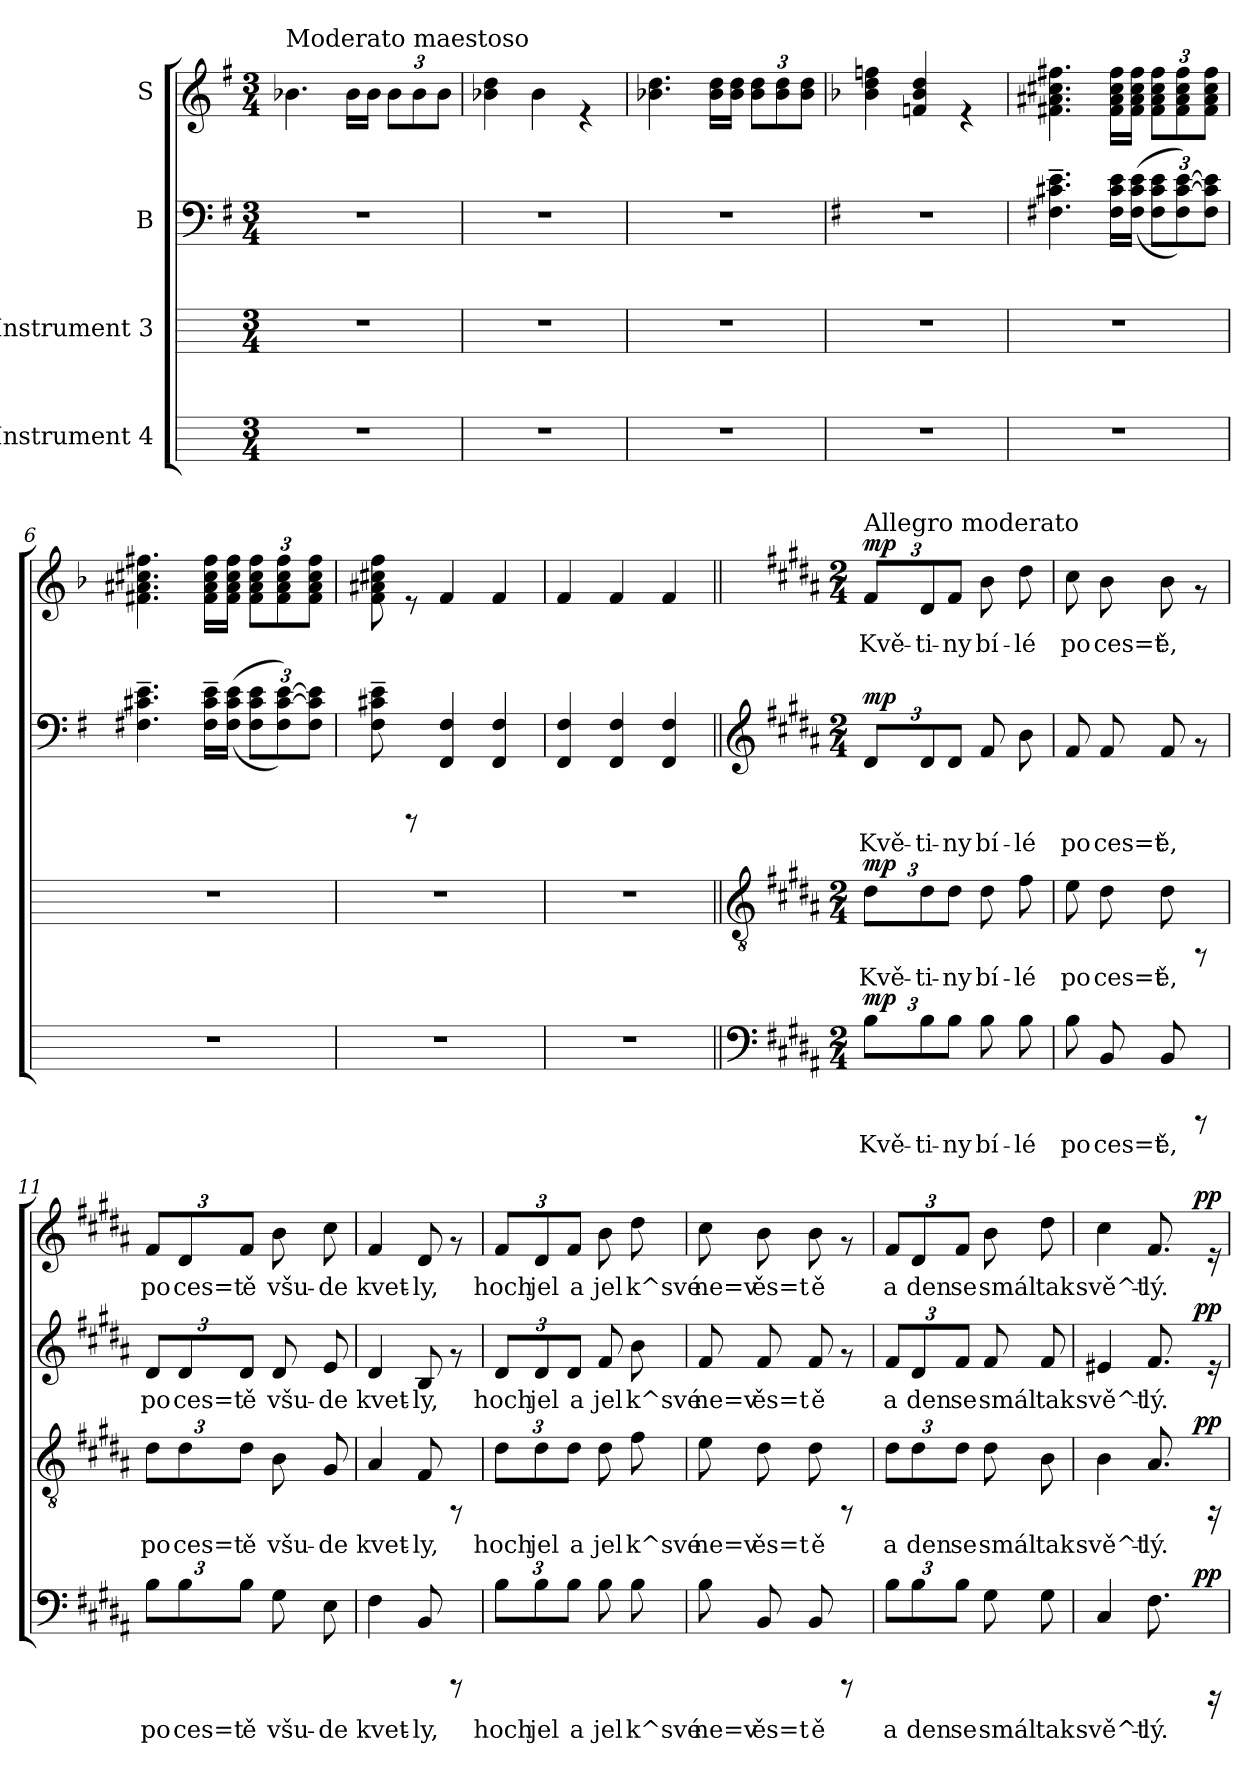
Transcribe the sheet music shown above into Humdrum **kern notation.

**kern	**text	**dynam	**kern	**text	**dynam	**kern	**text	**dynam	**kern	**text	**dynam
*part4	*part4	*part4	*part3	*part3	*part3	*part2	*part2	*part2	*part1	*part1	*part1
*staff4	*staff4	*staff4	*staff3	*staff3	*staff3	*staff2	*staff2	*staff2	*staff1	*staff1	*staff1
*I"Instrument 4	*	*	*I"Instrument 3	*	*	*I"B	*	*	*I"S	*	*
!!LO:PB:g=z
*stria5	*	*	*stria5	*	*	*stria5	*	*	*stria5	*	*
*	*	*	*	*	*	*clefF4	*	*	*clefG2	*	*
*k[]	*	*	*k[]	*	*	*k[f#]	*	*	*k[f#]	*	*
*C:	*	*	*C:	*	*	*G:	*	*	*G:	*	*
*M3/4	*	*	*M3/4	*	*	*M3/4	*	*	*M3/4	*	*
=1	=1	=1	=1	=1	=1	=1	=1	=1	=1	=1	=1
!	!	!	!	!	!	!	!	!	!LO:TX:a:t=Moderato maestoso	!	!
!	!	!	!	!	!	!	!	!	!	!LO:LY:b:rj	!
2.r	.	.	2.r	.	.	2.r	.	.	4.b-X\	.	.
!	!	!	!	!	!	!	!	!	!	!LO:LY:b:rj	!
.	.	.	.	.	.	.	.	.	16b-\L	.	.
!	!	!	!	!	!	!	!	!	!	!LO:LY:b:rj	!
.	.	.	.	.	.	.	.	.	16b-\J	.	.
*	*	*	*	*	*	*	*	*	*Xbrackettup	*	*
!	!	!	!	!	!	!	!	!	!	!LO:LY:b:rj	!
.	.	.	.	.	.	.	.	.	12b-\L	.	.
!	!	!	!	!	!	!	!	!	!	!LO:LY:b:rj	!
.	.	.	.	.	.	.	.	.	12b-\	.	.
!	!	!	!	!	!	!	!	!	!	!LO:LY:b:rj	!
.	.	.	.	.	.	.	.	.	12b-\J	.	.
=2	=2	=2	=2	=2	=2	=2	=2	=2	=2	=2	=2
!	!	!	!	!	!	!	!	!	!	!LO:LY:b:rj	!
2.r	.	.	2.r	.	.	2.r	.	.	4dd\ 4b-X\	.	.
!	!	!	!	!	!	!	!	!	!	!LO:LY:b:rj	!
.	.	.	.	.	.	.	.	.	4b-\	.	.
.	.	.	.	.	.	.	.	.	4re	.	.
=3	=3	=3	=3	=3	=3	=3	=3	=3	=3	=3	=3
!	!	!	!	!	!	!	!	!	!	!LO:LY:b:rj	!
2.r	.	.	2.r	.	.	2.r	.	.	4.dd\ 4.b-X\	.	.
!	!	!	!	!	!	!	!	!	!	!LO:LY:b:rj	!
.	.	.	.	.	.	.	.	.	16dd\ 16b-\L	.	.
!	!	!	!	!	!	!	!	!	!	!LO:LY:b:rj	!
.	.	.	.	.	.	.	.	.	16dd\ 16b-\J	.	.
!	!	!	!	!	!	!	!	!	!	!LO:LY:b:rj	!
.	.	.	.	.	.	.	.	.	12dd\ 12b-\L	.	.
!	!	!	!	!	!	!	!	!	!	!LO:LY:b:rj	!
.	.	.	.	.	.	.	.	.	12dd\ 12b-\	.	.
!	!	!	!	!	!	!	!	!	!	!LO:LY:b:rj	!
.	.	.	.	.	.	.	.	.	12dd\ 12b-\J	.	.
=4	=4	=4	=4	=4	=4	=4	=4	=4	=4	=4	=4
*	*	*	*	*	*	*	*	*	*k[b-]	*	*
*	*	*	*	*	*	*	*	*	*F:	*	*
!	!	!	!	!	!	!	!	!	!	!LO:LY:b:rj	!
2.r	.	.	2.r	.	.	2.r	.	.	4ffn\ 4dd\ 4b-\	.	.
!	!	!	!	!	!	!	!	!	!	!LO:LY:b:rj	!
.	.	.	.	.	.	.	.	.	4dd/ 4b-/ 4fn/	.	.
.	.	.	.	.	.	.	.	.	4re	.	.
=5	=5	=5	=5	=5	=5	=5	=5	=5	=5	=5	=5
!	!	!	!	!	!	!	!LO:LY:b:rj	!	!	!LO:LY:b:rj	!
2.r	.	.	2.r	.	.	4.e\~> 4.c#X\~> 4.F#X\~>	.	.	4.ff#X\ 4.cc#X\ 4.a#X\ 4.f#X\	.	.
!	!	!	!	!	!	!	!LO:LY:b:rj	!	!	!LO:LY:b:rj	!
.	.	.	.	.	.	16e\ 16c#\ 16F#\L	.	.	16ff#\ 16cc#\ 16a#\ 16f#\L	.	.
!	!	!	!	!	!	!	!LO:LY:b:rj	!	!	!LO:LY:b:rj	!
.	.	.	.	.	.	(>(>16e\ 16c#\ 16F#\J	.	.	16ff#\ 16cc#\ 16a#\ 16f#\J	.	.
*	*	*	*	*	*	*Xbrackettup	*	*	*	*	*
!	!	!	!	!	!	!	!LO:LY:b:rj	!	!	!LO:LY:b:rj	!
.	.	.	.	.	.	12e\ 12c#\ 12F#\L	.	.	12ff#\ 12cc#\ 12a#\ 12f#\L	.	.
!	!	!	!	!	!	!	!LO:LY:b:rj	!	!	!LO:LY:b:rj	!
.	.	.	.	.	.	[>12e\ [>12c#\ 12F#\))	.	.	12ff#\ 12cc#\ 12a#\ 12f#\	.	.
!	!	!	!	!	!	!	!LO:LY:b:rj	!	!	!LO:LY:b:rj	!
.	.	.	.	.	.	12e\] 12c#\] 12F#\J	.	.	12ff#\ 12cc#\ 12a#\ 12f#\J	.	.
=6	=6	=6	=6	=6	=6	=6	=6	=6	=6	=6	=6
!	!	!	!	!	!	!	!LO:LY:b:rj	!	!	!LO:LY:b:rj	!
2.r	.	.	2.r	.	.	4.e\~> 4.c#X\~> 4.F#X\~>	.	.	4.ff#X\ 4.cc#X\ 4.a#X\ 4.f#X\	.	.
!	!	!	!	!	!	!	!LO:LY:b:rj	!	!	!LO:LY:b:rj	!
.	.	.	.	.	.	16e\~> 16c#\~> 16F#\~>L	.	.	16ff#\ 16cc#\ 16a#\ 16f#\L	.	.
!	!	!	!	!	!	!	!LO:LY:b:rj	!	!	!LO:LY:b:rj	!
.	.	.	.	.	.	(>(>16e\ 16c#\ 16F#\J	.	.	16ff#\ 16cc#\ 16a#\ 16f#\J	.	.
!	!	!	!	!	!	!	!LO:LY:b:rj	!	!	!LO:LY:b:rj	!
.	.	.	.	.	.	12e\ 12c#\ 12F#\L	.	.	12ff#\ 12cc#\ 12a#\ 12f#\L	.	.
!	!	!	!	!	!	!	!LO:LY:b:rj	!	!	!LO:LY:b:rj	!
.	.	.	.	.	.	[>12e\ [>12c#\ 12F#\))	.	.	12ff#\ 12cc#\ 12a#\ 12f#\	.	.
!	!	!	!	!	!	!	!LO:LY:b:rj	!	!	!LO:LY:b:rj	!
.	.	.	.	.	.	12e\] 12c#\] 12F#\J	.	.	12ff#\ 12cc#\ 12a#\ 12f#\J	.	.
=7	=7	=7	=7	=7	=7	=7	=7	=7	=7	=7	=7
!	!	!	!	!	!	!	!LO:LY:b:rj	!	!	!LO:LY:b:rj	!
2.r	.	.	2.r	.	.	8e\~> 8c#X\~> 8F#\~>	.	.	8ff\ 8cc#X\ 8a#X\ 8f\	.	.
.	.	.	.	.	.	8rBBBB	.	.	8re	.	.
!	!	!	!	!	!	!	!LO:LY:b:rj	!	!	!LO:LY:b:rj	!
.	.	.	.	.	.	4F#/ 4FF#/	.	.	4f/	.	.
!	!	!	!	!	!	!	!LO:LY:b:rj	!	!	!LO:LY:b:rj	!
.	.	.	.	.	.	4F#/ 4FF#/	.	.	4f/	.	.
=8	=8	=8	=8	=8	=8	=8	=8	=8	=8	=8	=8
!	!	!	!	!	!	!	!LO:LY:b:rj	!	!	!LO:LY:b:rj	!
2.r	.	.	2.r	.	.	4F#/ 4FF#/	.	.	4f/	.	.
!	!	!	!	!	!	!	!LO:LY:b:rj	!	!	!LO:LY:b:rj	!
.	.	.	.	.	.	4F#/ 4FF#/	.	.	4f/	.	.
!	!	!	!	!	!	!	!LO:LY:b:rj	!	!	!LO:LY:b:rj	!
.	.	.	.	.	.	4F#/ 4FF#/	.	.	4f/	.	.
!!LO:LB:g=z
=9||	=9||	=9||	=9||	=9||	=9||	=9||	=9||	=9||	=9||	=9||	=9||
*clefF4	*	*	*clefGv2	*	*	*clefG2	*	*	*	*	*
*k[f#c#g#d#a#]	*	*	*k[f#c#g#d#a#]	*	*	*k[f#c#g#d#a#]	*	*	*k[f#c#g#d#a#]	*	*
*B:	*	*	*B:	*	*	*B:	*	*	*B:	*	*
*M2/4	*	*	*M2/4	*	*	*M2/4	*	*	*M2/4	*	*
!	!LO:LY:b:rj	!	!	!LO:LY:b:rj	!	!	!	!	!	!	!
*	*	*	*	*	*	*brackettup	*	*	*	*	*
!	!	!	!	!	!	!	!LO:LY:b:rj	!	!	!	!
*	*	*	*	*	*	*	*	*	*brackettup	*	*
!	!	!	!	!	!	!	!	!	!LO:TX:a:t=Allegro moderato	!	!
!	!	!LO:DY:a	!	!	!LO:DY:a	!	!	!LO:DY:a	!	!LO:LY:b:rj	!LO:DY:a
12B\L	Kvě-	mp	12d#\L	Kvě-	mp	12d#/L	Kvě-	mp	12f#/L	Kvě-	mp
!	!LO:LY:b:rj	!	!	!LO:LY:b:rj	!	!	!LO:LY:b:rj	!	!	!LO:LY:b:rj	!
12B\	-ti-	.	12d#\	-ti-	.	12d#/	-ti-	.	12d#/	-ti-	.
!	!LO:LY:b:rj	!	!	!LO:LY:b:rj	!	!	!LO:LY:b:rj	!	!	!LO:LY:b:rj	!
12B\J	-ny	.	12d#\J	-ny	.	12d#/J	-ny	.	12f#/J	-ny	.
!	!LO:LY:b:rj	!	!	!LO:LY:b:rj	!	!	!LO:LY:b:rj	!	!	!LO:LY:b:rj	!
8B\	bí-	.	8d#\	bí-	.	8f#/	bí-	.	8b\	bí-	.
!	!LO:LY:b:rj	!	!	!LO:LY:b:rj	!	!	!LO:LY:b:rj	!	!	!LO:LY:b:rj	!
8B\	-lé	.	8f#\	-lé	.	8b\	-lé	.	8dd#\	-lé	.
=10	=10	=10	=10	=10	=10	=10	=10	=10	=10	=10	=10
!	!LO:LY:b:rj	!	!	!LO:LY:b:rj	!	!	!LO:LY:b:rj	!	!	!LO:LY:b:rj	!
8B\	po	.	8e\	po	.	8f#/	po	.	8cc#\	po	.
!	!LO:LY:b:rj	!	!	!LO:LY:b:rj	!	!	!LO:LY:b:rj	!	!	!LO:LY:b:rj	!
8BB/	ces=t	.	8d#\	ces=t	.	8f#/	ces=t	.	8b\	ces=t	.
!	!LO:LY:b:rj	!	!	!LO:LY:b:rj	!	!	!LO:LY:b:rj	!	!	!LO:LY:b:rj	!
8BB/	ě,	.	8d#\	ě,	.	8f#/	ě,	.	8b\	ě,	.
8rCCC	.	.	8rFF	.	.	8rf	.	.	8rf	.	.
=11	=11	=11	=11	=11	=11	=11	=11	=11	=11	=11	=11
!	!LO:LY:b:rj	!	!	!LO:LY:b:rj	!	!	!LO:LY:b:rj	!	!	!LO:LY:b:rj	!
12B\L	po	.	12d#\L	po	.	12d#/L	po	.	12f#/L	po	.
!	!LO:LY:b:rj	!	!	!LO:LY:b:rj	!	!	!LO:LY:b:rj	!	!	!LO:LY:b:rj	!
12B\	ces=t	.	12d#\	ces=t	.	12d#/	ces=t	.	12d#/	ces=t	.
!	!LO:LY:b:rj	!	!	!LO:LY:b:rj	!	!	!LO:LY:b:rj	!	!	!LO:LY:b:rj	!
12B\J	ě	.	12d#\J	ě	.	12d#/J	ě	.	12f#/J	ě	.
!	!LO:LY:b:rj	!	!	!LO:LY:b:rj	!	!	!LO:LY:b:rj	!	!	!LO:LY:b:rj	!
8G#\	všu-	.	8B\	všu-	.	8d#/	všu-	.	8b\	všu-	.
!	!LO:LY:b:rj	!	!	!LO:LY:b:rj	!	!	!LO:LY:b:rj	!	!	!LO:LY:b:rj	!
8E\	-de	.	8G#/	-de	.	8e/	-de	.	8cc#\	-de	.
=12	=12	=12	=12	=12	=12	=12	=12	=12	=12	=12	=12
!	!LO:LY:b:rj	!	!	!LO:LY:b:rj	!	!	!LO:LY:b:rj	!	!	!LO:LY:b:rj	!
4F#\	kvet-	.	4A#/	kvet-	.	4d#/	kvet-	.	4f#/	kvet-	.
!	!LO:LY:b:rj	!	!	!LO:LY:b:rj	!	!	!LO:LY:b:rj	!	!	!LO:LY:b:rj	!
8BB/	-ly,	.	8F#/	-ly,	.	8B/	-ly,	.	8d#/	-ly,	.
8rCCC	.	.	8rFF	.	.	8rf	.	.	8rf	.	.
=13	=13	=13	=13	=13	=13	=13	=13	=13	=13	=13	=13
!	!LO:LY:b:rj	!	!	!LO:LY:b:rj	!	!	!LO:LY:b:rj	!	!	!LO:LY:b:rj	!
12B\L	hoch	.	12d#\L	hoch	.	12d#/L	hoch	.	12f#/L	hoch	.
!	!LO:LY:b:rj	!	!	!LO:LY:b:rj	!	!	!LO:LY:b:rj	!	!	!LO:LY:b:rj	!
12B\	jel	.	12d#\	jel	.	12d#/	jel	.	12d#/	jel	.
!	!LO:LY:b:rj	!	!	!LO:LY:b:rj	!	!	!LO:LY:b:rj	!	!	!LO:LY:b:rj	!
12B\J	a	.	12d#\J	a	.	12d#/J	a	.	12f#/J	a	.
!	!LO:LY:b:rj	!	!	!LO:LY:b:rj	!	!	!LO:LY:b:rj	!	!	!LO:LY:b:rj	!
8B\	jel	.	8d#\	jel	.	8f#/	jel	.	8b\	jel	.
!	!LO:LY:b:rj	!	!	!LO:LY:b:rj	!	!	!LO:LY:b:rj	!	!	!LO:LY:b:rj	!
8B\	k^své	.	8f#\	k^své	.	8b\	k^své	.	8dd#\	k^své	.
!!LO:LB:g=z
=14	=14	=14	=14	=14	=14	=14	=14	=14	=14	=14	=14
!	!LO:LY:b:rj	!	!	!LO:LY:b:rj	!	!	!LO:LY:b:rj	!	!	!LO:LY:b:rj	!
8B\	ne=v	.	8e\	ne=v	.	8f#/	ne=v	.	8cc#\	ne=v	.
!	!LO:LY:b:rj	!	!	!LO:LY:b:rj	!	!	!LO:LY:b:rj	!	!	!LO:LY:b:rj	!
8BB/	ěs=t	.	8d#\	ěs=t	.	8f#/	ěs=t	.	8b\	ěs=t	.
!	!LO:LY:b:rj	!	!	!LO:LY:b:rj	!	!	!LO:LY:b:rj	!	!	!LO:LY:b:rj	!
8BB/	ě	.	8d#\	ě	.	8f#/	ě	.	8b\	ě	.
8rCCC	.	.	8rFF	.	.	8rf	.	.	8rf	.	.
=15	=15	=15	=15	=15	=15	=15	=15	=15	=15	=15	=15
!	!LO:LY:b:rj	!	!	!LO:LY:b:rj	!	!	!LO:LY:b:rj	!	!	!LO:LY:b:rj	!
12B\L	a	.	12d#\L	a	.	12f#/L	a	.	12f#/L	a	.
!	!LO:LY:b:rj	!	!	!LO:LY:b:rj	!	!	!LO:LY:b:rj	!	!	!LO:LY:b:rj	!
12B\	den	.	12d#\	den	.	12d#/	den	.	12d#/	den	.
!	!LO:LY:b:rj	!	!	!LO:LY:b:rj	!	!	!LO:LY:b:rj	!	!	!LO:LY:b:rj	!
12B\J	se	.	12d#\J	se	.	12f#/J	se	.	12f#/J	se	.
!	!LO:LY:b:rj	!	!	!LO:LY:b:rj	!	!	!LO:LY:b:rj	!	!	!LO:LY:b:rj	!
8G#\	smál	.	8d#\	smál	.	8f#/	smál	.	8b\	smál	.
!	!LO:LY:b:rj	!	!	!LO:LY:b:rj	!	!	!LO:LY:b:rj	!	!	!LO:LY:b:rj	!
8G#\	tak	.	8B\	tak	.	8f#/	tak	.	8dd#\	tak	.
=16	=16	=16	=16	=16	=16	=16	=16	=16	=16	=16	=16
!	!LO:LY:b:rj	!	!	!LO:LY:b:rj	!	!	!LO:LY:b:rj	!	!	!LO:LY:b:rj	!
*^	*	*	*^	*	*	*^	*	*	*^	*	*
4C#/	4ryy	svě^t-	.	4B\	4ryy	svě^t-	.	4e#X/	4ryy	svě^t-	.	4cc#\	4ryy	svě^t-	.
!	!	!LO:LY:b:rj	!	!	!	!LO:LY:b:rj	!	!	!	!LO:LY:b:rj	!	!	!	!LO:LY:b:rj	!
8.F#\	8ryy	-lý.	.	8.A#/	8ryy	-lý.	.	8.f#/	8ryy	-lý.	.	8.f#/	8ryy	-lý.	.
.	32ryy	.	.	.	32ryy	.	.	.	32ryy	.	.	.	32ryy	.	.
!	!	!	!LO:DY:a	!	!	!	!LO:DY:a	!	!	!	!LO:DY:a	!	!	!	!LO:DY:a
.	16.ryy	.	pp	.	16.ryy	.	pp	.	16.ryy	.	pp	.	16.ryy	.	pp
16rBBBB	.	.	.	16rEE	.	.	.	16re	.	.	.	16re	.	.	.
*v	*v	*	*	*	*	*	*	*v	*v	*	*	*v	*v	*	*
*	*	*	*v	*v	*	*	*	*	*	*	*	*
=	=	=	=	=	=	=	=	=	=	=	=
*-	*-	*-	*-	*-	*-	*-	*-	*-	*-	*-	*-
